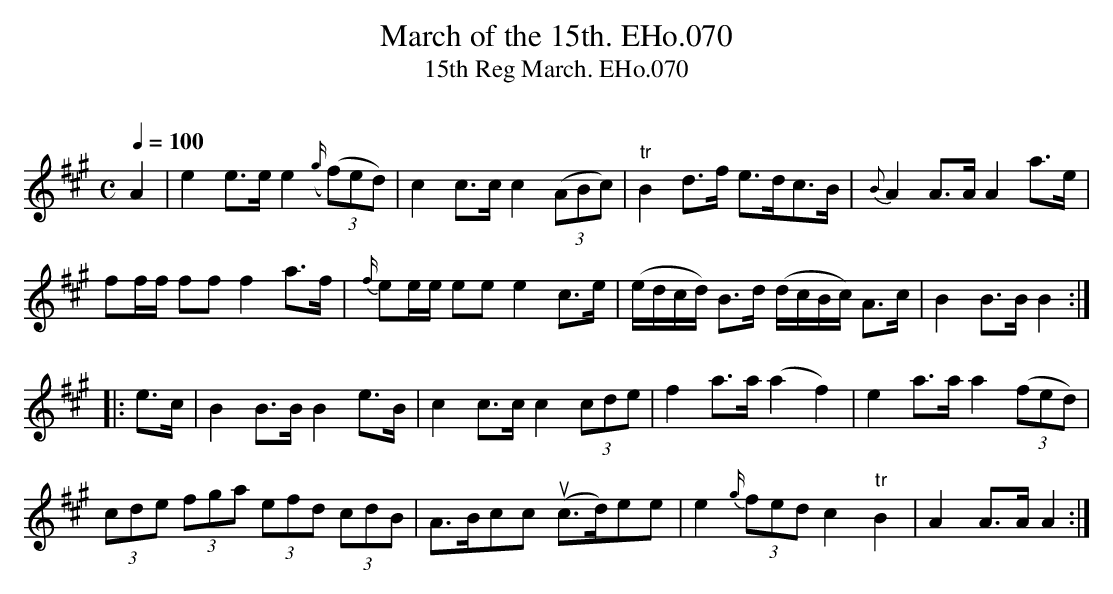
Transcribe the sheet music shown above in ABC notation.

X:1
T:March of the 15th. EHo.070
T:15th Reg March. EHo.070
M:C
L:1/8
Q:1/4=100
O:
K:A
A2 | e2e>e e2 {(g/}(3(f)ed) | c2c>cc2(3(ABc) | "tr"B2d>f e>dc>B | {B}A2A>AA2 a>e |
ff/f/ ff f2 a>f | {f/}ee/e/ ee e2 c>e | (e/d/c/d/) B>d (d/c/B/c/) A>c | B2B>B B2 :|
|: e>c | B2B>B B2e>B | c2c>c c2 (3cde | f2a>a (a2f2) | e2a>a a2 (3(fed) |
(3cde (3fga (3efd (3cdB | A>Bcc (turnc>d)ee | e2{g/}(3fed c2"tr"B2 | A2A>A A2 :|
